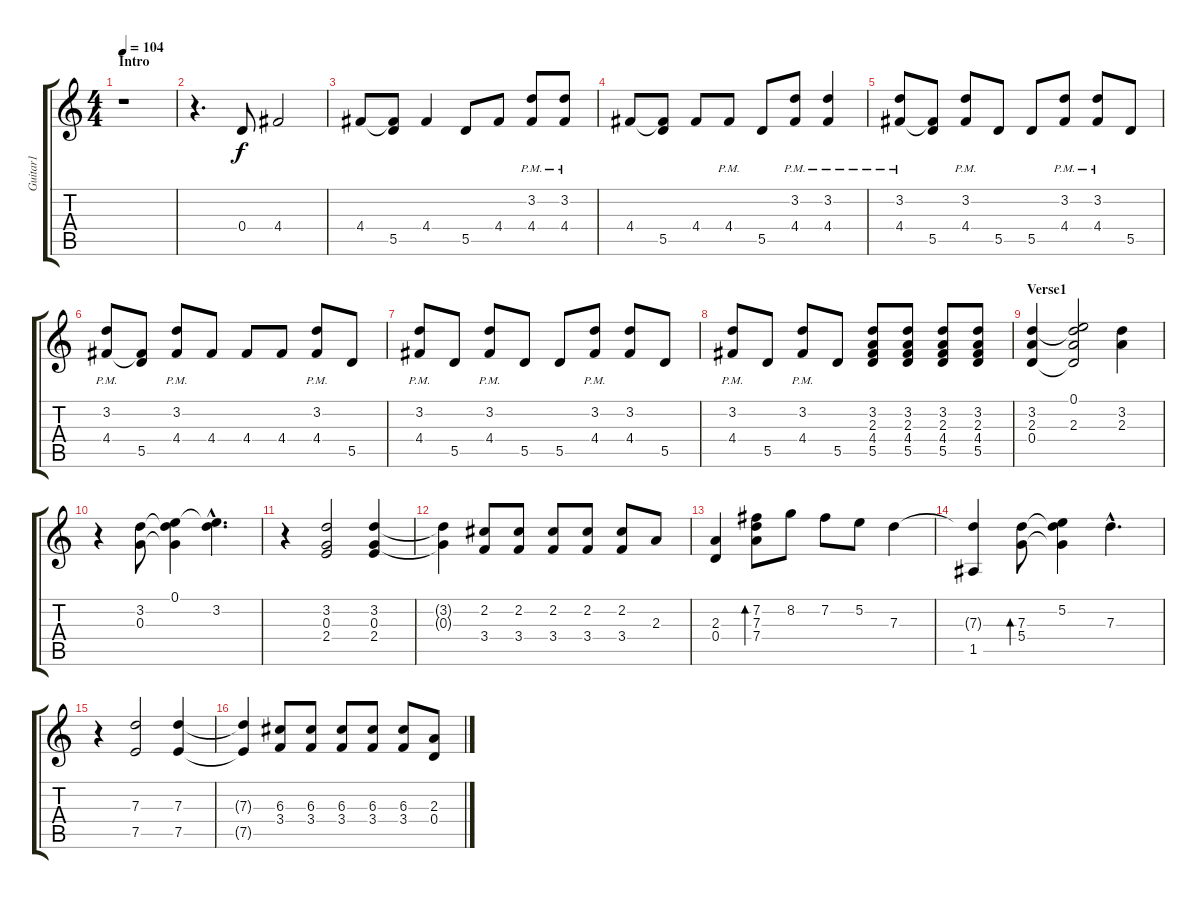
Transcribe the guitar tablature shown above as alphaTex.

\track ("Guitar1" "Guitar1") {instrument electricguitarclean}
\staff {score tabs}
\tuning (E4 B3 G3 D3 A2 E2) {hide}
\ts (4 4)
\section ("" "Intro")
\tempo 104
\clef g2
\ks c
r.1{dy f volume 12 instrument electricguitarclean} |
r.4{d} 0.4.8 4.4.2 |
4.4.8 (4.4{t} 5.5).8 4.4.4 5.5.8 4.4.8 (3.2{pm} 4.4).8 (3.2{pm} 4.4).8 |
4.4.8 (4.4{t} 5.5).8 4.4.8 4.4{pm}.8 5.5.8 (3.2{pm} 4.4).8 (3.2{pm} 4.4).4 |
(3.2{pm} 4.4).8 (4.4{t} 5.5).8 (3.2{pm} 4.4).8 5.5.8 5.5.8 (3.2{pm} 4.4).8 (3.2{pm} 4.4).8 5.5.8 |
(3.2{pm} 4.4).8 (4.4{t} 5.5).8 (3.2{pm} 4.4).8 4.4.8 4.4.8 4.4.8 (3.2{pm} 4.4).8 5.5.8 |
(3.2{pm} 4.4).8 5.5.8 (3.2{pm} 4.4).8 5.5.8 5.5.8 (3.2{pm} 4.4).8 (3.2 4.4).8 5.5.8 |
(3.2{pm} 4.4).8 5.5.8 (3.2{pm} 4.4).8 5.5.8 (3.2 2.3 4.4 5.5).8 (3.2 2.3 4.4 5.5).8 (3.2 2.3 4.4 5.5).8 (3.2 2.3 4.4 5.5).8 |
\section ("" "Verse1")
(3.2 2.3 0.4).4{volume 16} (0.1 3.2{t} 2.3 0.4{t}).2 (3.2 2.3).4 |
r.4 (3.2 0.3).8 (0.1 3.2{t} 0.3{t}).4 (0.1{hac t} 3.2{hac}).4{d} |
r.4 (3.2 0.3 2.4).2 (3.2 0.3 2.4).4 |
(3.2{t} 0.3{t}).4 (2.2 3.4).8 (2.2 3.4).8 (2.2 3.4).8 (2.2 3.4).8 (2.2 3.4).8 2.3.8 |
(2.3 0.4).4 (7.2 7.3 7.4).8{bd 120} 8.2.8 7.2.8 5.2.8 7.3.4 |
(7.3{t} 1.5).4 (7.3 5.4).8{bd 480} (5.2 7.3{t} 5.4{t}).4 7.3{hac}.4{d} |
r.4 (7.3 7.5).2 (7.3 7.5).4 |
(7.3{t} 7.5{t}).4 (6.3 3.4).8 (6.3 3.4).8 (6.3 3.4).8 (6.3 3.4).8 (6.3 3.4).8 (2.3 0.4).8
